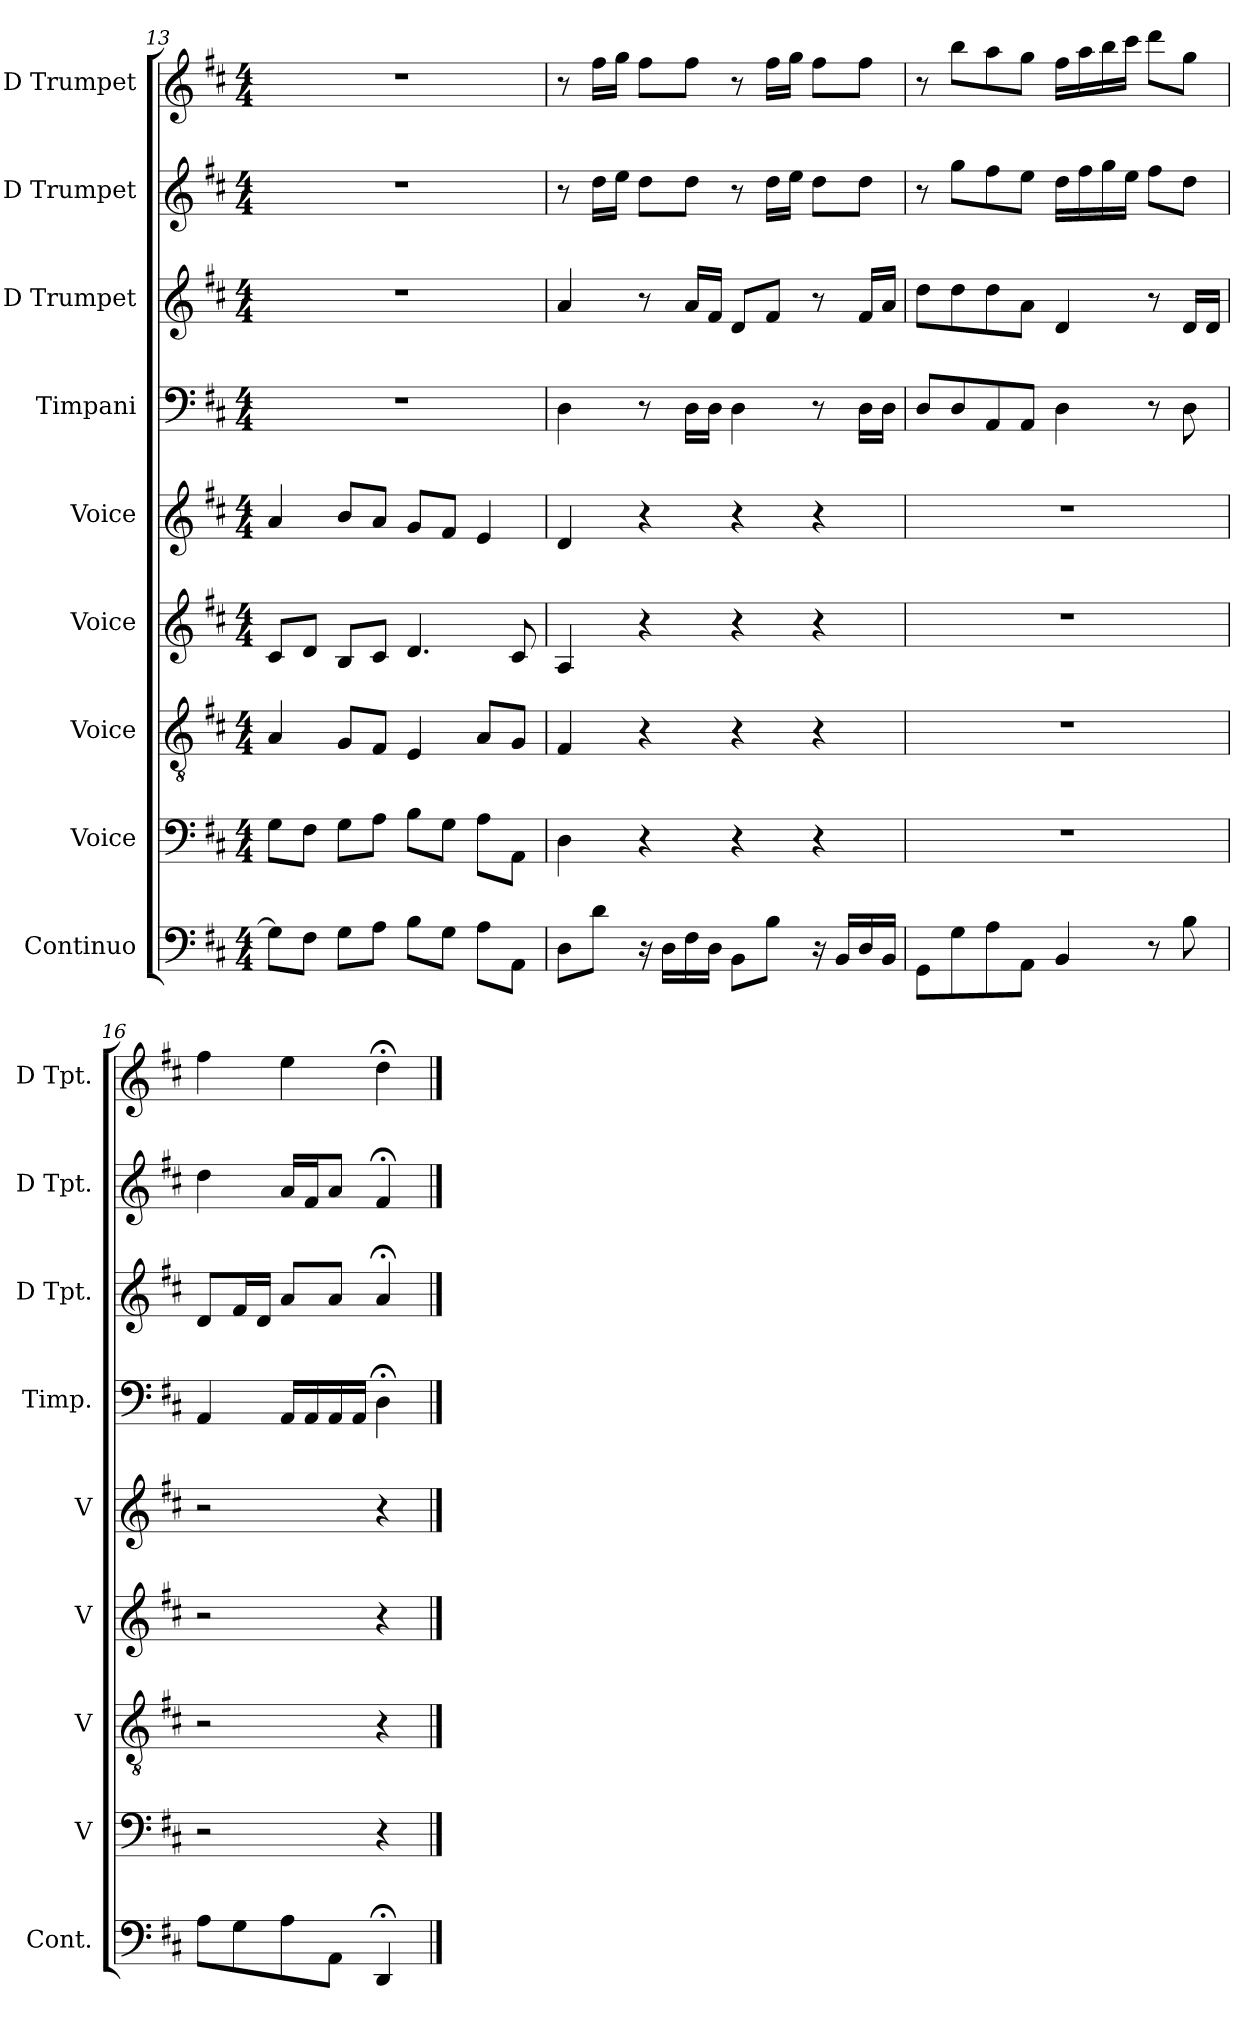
**kern	**kern	**kern	**kern	**kern	**kern	**kern	**kern	**kern
*part9	*part8	*part7	*part6	*part5	*part4	*part3	*part2	*part1
*staff9	*staff8	*staff7	*staff6	*staff5	*staff4	*staff3	*staff2	*staff1
*I"Continuo	*I"Voice	*I"Voice	*I"Voice	*I"Voice	*I"Timpani	*I"D Trumpet	*I"D Trumpet	*I"D Trumpet
*I'Cont.	*I'V	*I'V	*I'V	*I'V	*I'Timp.	*I'D Tpt.	*I'D Tpt.	*I'D Tpt.
*clefF4	*clefF4	*clefGv2	*clefG2	*clefG2	*clefF4	*clefG2	*clefG2	*clefG2
*k[f#c#]	*k[f#c#]	*k[f#c#]	*k[f#c#]	*k[f#c#]	*k[f#c#]	*k[f#c#]	*k[f#c#]	*k[f#c#]
*M4/4	*M4/4	*M4/4	*M4/4	*M4/4	*M4/4	*M4/4	*M4/4	*M4/4
=13	=13	=13	=13	=13	=13	=13	=13	=13
8GL]	8GL	4A	8c#L	4a	1r	1r	1r	1r
8F#J	8F#J	.	8dJ	.	.	.	.	.
8GL	8GL	8GL	8BL	8bL	.	.	.	.
8AJ	8AJ	8F#J	8c#J	8aJ	.	.	.	.
8BL	8BL	4E	4.d	8gL	.	.	.	.
8GJ	8GJ	.	.	8f#J	.	.	.	.
8AL	8AL	8AL	.	4e	.	.	.	.
8AAJ	8AAJ	8GJ	8c#	.	.	.	.	.
=14	=14	=14	=14	=14	=14	=14	=14	=14
8DL	4D	4F#	4A	4d	4D	4a	8r	8r
8dJ	.	.	.	.	.	.	16ddLL	16ff#LL
.	.	.	.	.	.	.	16eeJJ	16ggJJ
16r	4r	4r	4r	4r	8r	8r	8ddL	8ff#L
16DLL	.	.	.	.	.	.	.	.
16F#	.	.	.	.	16DLL	16aLL	8ddJ	8ff#J
16DJJ	.	.	.	.	16DJJ	16f#JJ	.	.
8BBL	4r	4r	4r	4r	4D	8dL	8r	8r
8BJ	.	.	.	.	.	8f#J	16ddLL	16ff#LL
.	.	.	.	.	.	.	16eeJJ	16ggJJ
16r	4r	4r	4r	4r	8r	8r	8ddL	8ff#L
16BBLL	.	.	.	.	.	.	.	.
16D	.	.	.	.	16DLL	16f#LL	8ddJ	8ff#J
16BBJJ	.	.	.	.	16DJJ	16aJJ	.	.
=15	=15	=15	=15	=15	=15	=15	=15	=15
8GGL	1r	1r	1r	1r	8DL	8ddL	8r	8r
8G	.	.	.	.	8D	8dd	8ggL	8bbL
8A	.	.	.	.	8AA	8dd	8ff#	8aa
8AAJ	.	.	.	.	8AAJ	8aJ	8eeJ	8ggJ
4BB	.	.	.	.	4D	4d	16ddLL	16ff#LL
.	.	.	.	.	.	.	16ff#	16aa
.	.	.	.	.	.	.	16gg	16bb
.	.	.	.	.	.	.	16eeJJ	16ccc#JJ
8r	.	.	.	.	8r	8r	8ff#L	8dddL
8B	.	.	.	.	8D	16dLL	8ddJ	8ggJ
.	.	.	.	.	.	16dJJ	.	.
=16	=16	=16	=16	=16	=16	=16	=16	=16
8AL	2r	2r	2r	2r	4AA	8dL	4dd	4ff#
8G	.	.	.	.	.	16f#L	.	.
.	.	.	.	.	.	16dJJ	.	.
8A	.	.	.	.	16AALL	8aL	16aLL	4ee
.	.	.	.	.	16AA	.	16f#J	.
8AAJ	.	.	.	.	16AA	8aJ	8aJ	.
.	.	.	.	.	16AAJJ	.	.	.
4DD;<	4r	4r	4r	4r	4D;<	4a;<	4f#;<	4dd;<
==	==	==	==	==	==	==	==	==
*-	*-	*-	*-	*-	*-	*-	*-	*-
